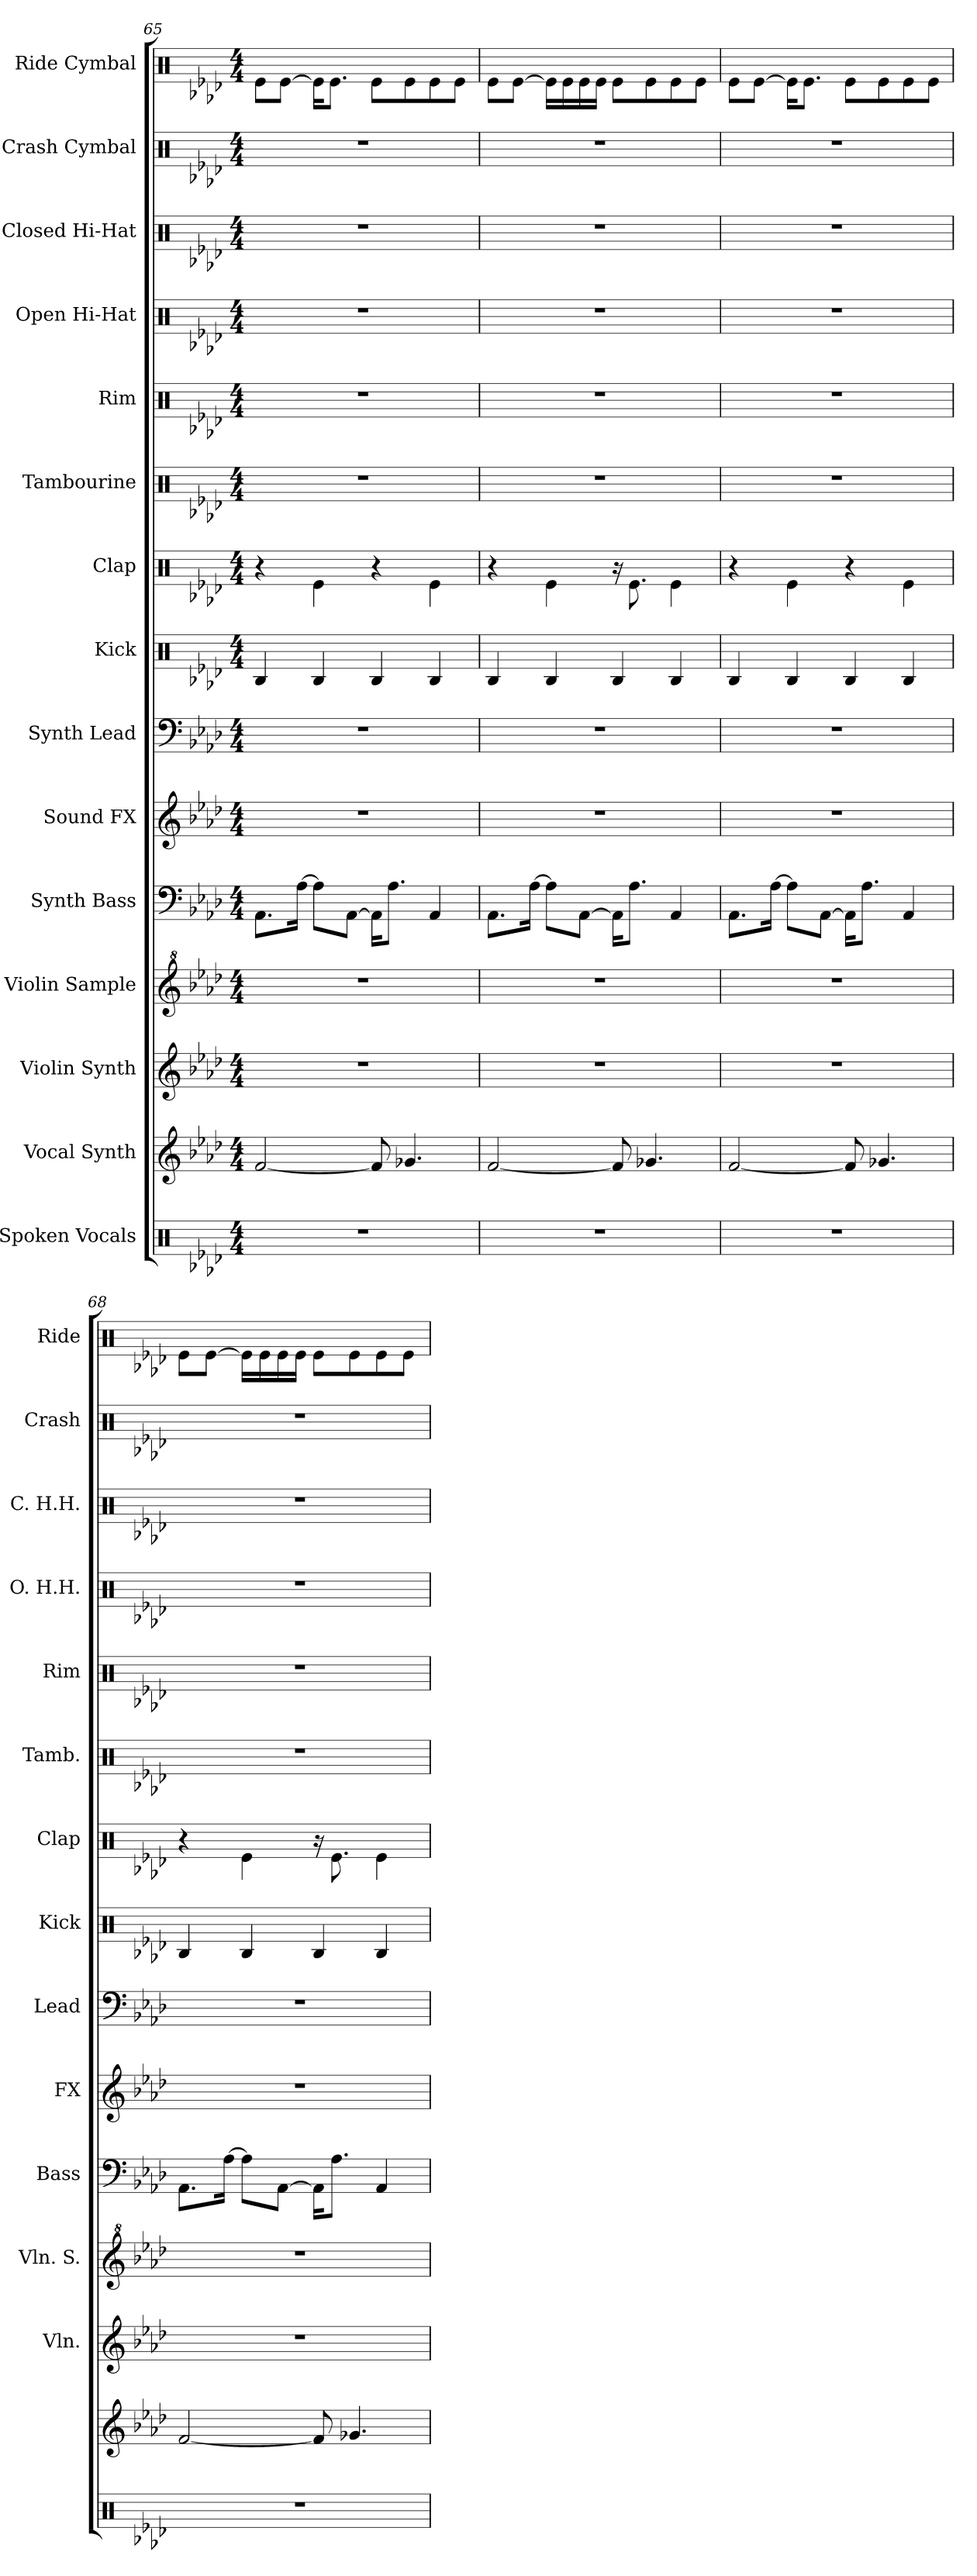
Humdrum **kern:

**kern	**kern	**kern	**kern	**kern	**kern	**kern	**kern	**kern	**kern	**kern	**kern	**kern	**kern	**kern
*part15	*part14	*part13	*part12	*part11	*part10	*part9	*part8	*part7	*part6	*part5	*part4	*part3	*part2	*part1
*staff15	*staff14	*staff13	*staff12	*staff11	*staff10	*staff9	*staff8	*staff7	*staff6	*staff5	*staff4	*staff3	*staff2	*staff1
*I"Spoken Vocals	*I"Vocal Synth	*I"Violin Synth	*I"Violin Sample	*I"Synth Bass	*I"Sound FX	*I"Synth Lead	*I"Kick	*I"Clap	*I"Tambourine	*I"Rim	*I"Open Hi-Hat	*I"Closed Hi-Hat	*I"Crash Cymbal	*I"Ride Cymbal
*	*	*I'Vln.	*I'Vln. S.	*I'Bass	*I'FX	*I'Lead	*I'Kick	*I'Clap	*I'Tamb.	*I'Rim	*I'O. H.H.	*I'C. H.H.	*I'Crash	*I'Ride
!!LO:PB:g=z
*clefX	*clefG2	*clefG2	*clefG^2	*clefF4	*clefG2	*clefF4	*clefX	*clefX	*clefX	*clefX	*clefX	*clefX	*clefX	*clefX
*k[b-e-a-d-]	*k[b-e-a-d-]	*k[b-e-a-d-]	*k[b-e-a-d-]	*k[b-e-a-d-]	*k[b-e-a-d-]	*k[b-e-a-d-]	*k[b-e-a-d-]	*k[b-e-a-d-]	*k[b-e-a-d-]	*k[b-e-a-d-]	*k[b-e-a-d-]	*k[b-e-a-d-]	*k[b-e-a-d-]	*k[b-e-a-d-]
*A-:	*A-:	*A-:	*A-:	*A-:	*A-:	*A-:	*A-:	*A-:	*A-:	*A-:	*A-:	*A-:	*A-:	*A-:
*M4/4	*M4/4	*M4/4	*M4/4	*M4/4	*M4/4	*M4/4	*M4/4	*M4/4	*M4/4	*M4/4	*M4/4	*M4/4	*M4/4	*M4/4
=65	=65	=65	=65	=65	=65	=65	=65	=65	=65	=65	=65	=65	=65	=65
1r	[2f/	1r	1r	8.AA-\L	1r	1r	4RB/	4r	1r	1r	1r	1r	1r	8Re\L
.	.	.	.	.	.	.	.	.	.	.	.	.	.	[8Re\J
.	.	.	.	[16A-\Jk	.	.	.	.	.	.	.	.	.	.
.	.	.	.	8A-\L]	.	.	4RB/	4Re\	.	.	.	.	.	16Re\KL]
.	.	.	.	.	.	.	.	.	.	.	.	.	.	8.Re\J
.	.	.	.	[8AA-\J	.	.	.	.	.	.	.	.	.	.
.	8f/]	.	.	16AA-\KL]	.	.	4RB/	4r	.	.	.	.	.	8Re\L
.	.	.	.	8.A-\J	.	.	.	.	.	.	.	.	.	.
.	4.g-X/	.	.	.	.	.	.	.	.	.	.	.	.	8Re\
.	.	.	.	4AA-/	.	.	4RB/	4Re\	.	.	.	.	.	8Re\
.	.	.	.	.	.	.	.	.	.	.	.	.	.	8Re\J
=66	=66	=66	=66	=66	=66	=66	=66	=66	=66	=66	=66	=66	=66	=66
1r	[2f/	1r	1r	8.AA-\L	1r	1r	4RB/	4r	1r	1r	1r	1r	1r	8Re\L
.	.	.	.	.	.	.	.	.	.	.	.	.	.	[8Re\J
.	.	.	.	[16A-\Jk	.	.	.	.	.	.	.	.	.	.
.	.	.	.	8A-\L]	.	.	4RB/	4Re\	.	.	.	.	.	16Re\LL]
.	.	.	.	.	.	.	.	.	.	.	.	.	.	16Re\
.	.	.	.	[8AA-\J	.	.	.	.	.	.	.	.	.	16Re\
.	.	.	.	.	.	.	.	.	.	.	.	.	.	16Re\JJ
.	8f/]	.	.	16AA-\KL]	.	.	4RB/	16r	.	.	.	.	.	8Re\L
.	.	.	.	8.A-\J	.	.	.	8.Re\	.	.	.	.	.	.
.	4.g-X/	.	.	.	.	.	.	.	.	.	.	.	.	8Re\
.	.	.	.	4AA-/	.	.	4RB/	4Re\	.	.	.	.	.	8Re\
.	.	.	.	.	.	.	.	.	.	.	.	.	.	8Re\J
=67	=67	=67	=67	=67	=67	=67	=67	=67	=67	=67	=67	=67	=67	=67
1r	[2f/	1r	1r	8.AA-\L	1r	1r	4RB/	4r	1r	1r	1r	1r	1r	8Re\L
.	.	.	.	.	.	.	.	.	.	.	.	.	.	[8Re\J
.	.	.	.	[16A-\Jk	.	.	.	.	.	.	.	.	.	.
.	.	.	.	8A-\L]	.	.	4RB/	4Re\	.	.	.	.	.	16Re\KL]
.	.	.	.	.	.	.	.	.	.	.	.	.	.	8.Re\J
.	.	.	.	[8AA-\J	.	.	.	.	.	.	.	.	.	.
.	8f/]	.	.	16AA-\KL]	.	.	4RB/	4r	.	.	.	.	.	8Re\L
.	.	.	.	8.A-\J	.	.	.	.	.	.	.	.	.	.
.	4.g-X/	.	.	.	.	.	.	.	.	.	.	.	.	8Re\
.	.	.	.	4AA-/	.	.	4RB/	4Re\	.	.	.	.	.	8Re\
.	.	.	.	.	.	.	.	.	.	.	.	.	.	8Re\J
=68	=68	=68	=68	=68	=68	=68	=68	=68	=68	=68	=68	=68	=68	=68
1r	[2f/	1r	1r	8.AA-\L	1r	1r	4RB/	4r	1r	1r	1r	1r	1r	8Re\L
.	.	.	.	.	.	.	.	.	.	.	.	.	.	[8Re\J
.	.	.	.	[16A-\Jk	.	.	.	.	.	.	.	.	.	.
.	.	.	.	8A-\L]	.	.	4RB/	4Re\	.	.	.	.	.	16Re\LL]
.	.	.	.	.	.	.	.	.	.	.	.	.	.	16Re\
.	.	.	.	[8AA-\J	.	.	.	.	.	.	.	.	.	16Re\
.	.	.	.	.	.	.	.	.	.	.	.	.	.	16Re\JJ
.	8f/]	.	.	16AA-\KL]	.	.	4RB/	16r	.	.	.	.	.	8Re\L
.	.	.	.	8.A-\J	.	.	.	8.Re\	.	.	.	.	.	.
.	4.g-X/	.	.	.	.	.	.	.	.	.	.	.	.	8Re\
.	.	.	.	4AA-/	.	.	4RB/	4Re\	.	.	.	.	.	8Re\
.	.	.	.	.	.	.	.	.	.	.	.	.	.	8Re\J
=	=	=	=	=	=	=	=	=	=	=	=	=	=	=
*-	*-	*-	*-	*-	*-	*-	*-	*-	*-	*-	*-	*-	*-	*-
